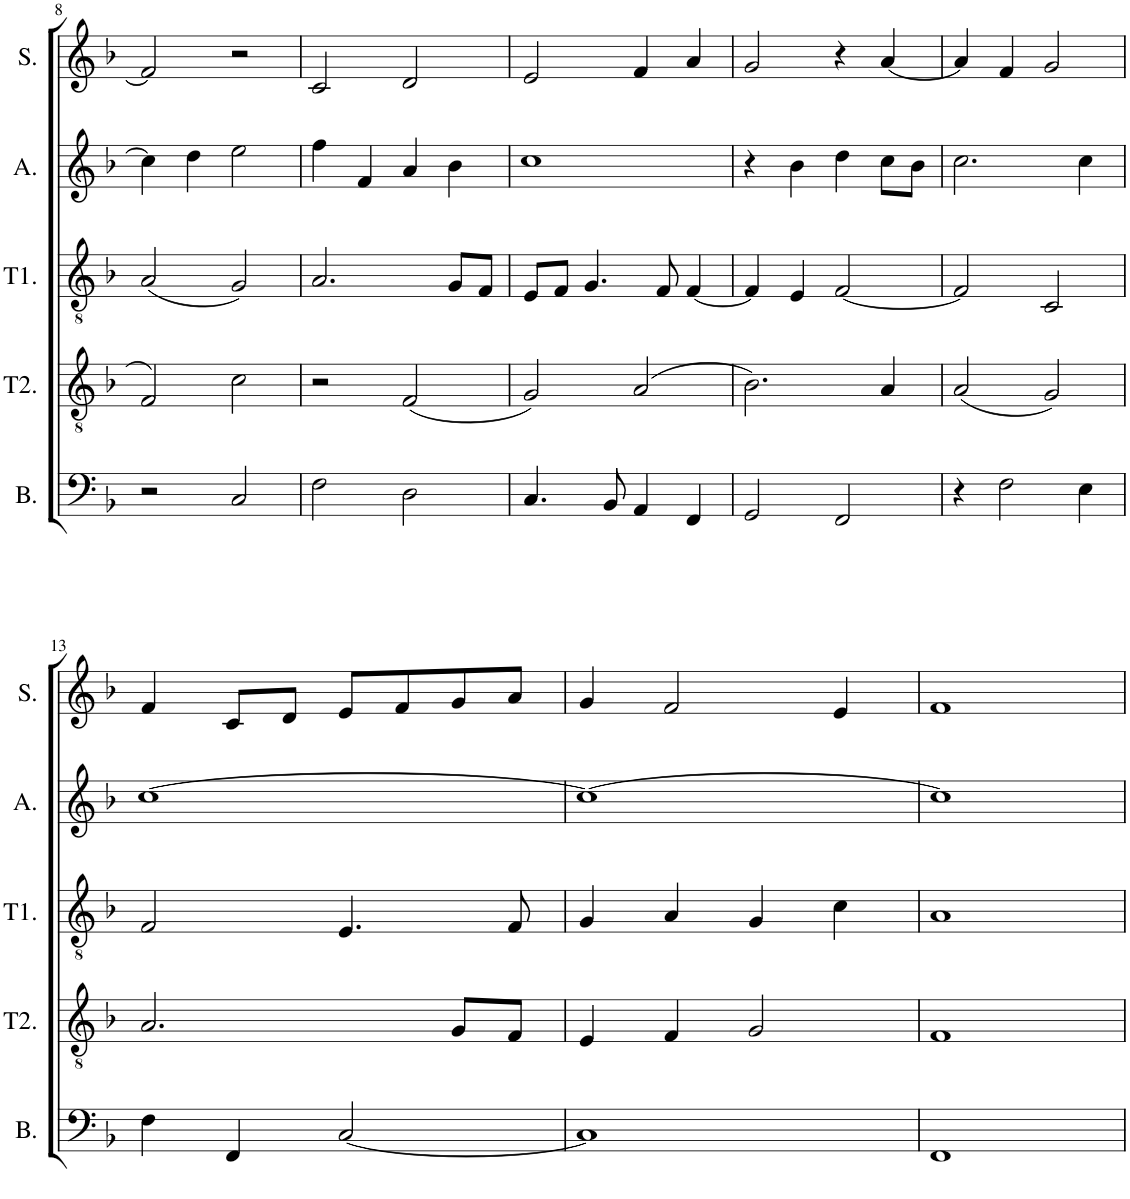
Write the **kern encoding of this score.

**kern	**kern	**kern	**kern	**kern
*part5	*part4	*part3	*part2	*part1
*staff5	*staff4	*staff3	*staff2	*staff1
*I"Bass	*I"Tenor II	*I"Tenor I	*I"Alto	*I"Soprano
*I'B.	*I'T2.	*I'T1.	*I'A.	*I'S.
!!LO:PB:g=z
*clefF4	*clefGv2	*clefGv2	*clefG2	*clefG2
*	*	*	*Trd1c2	*
*k[b-]	*k[b-]	*k[b-]	*k[b-]	*k[b-]
*M2/2	*M2/2	*M2/2	*M2/2	*M2/2
*met(c|)	*met(c|)	*met(c|)	*met(c|)	*met(c|)
=8	=8	=8	=8	=8
2r	2F/	(2A/	4cc\]	2f/]
.	.	.	4dd\	.
2C/	2c\	2G/)	2ee\	2r
=9	=9	=9	=9	=9
2F\	2r	2.A/	4ff\	2c/
.	.	.	4f/	.
2D\	(2F/	.	4a/	2d/
.	.	8G/L	4b-\	.
.	.	8F/J	.	.
=10	=10	=10	=10	=10
4.C/	2G/)	8E/L	1cc	2e/
.	.	8F/J	.	.
.	.	4.G/	.	.
8BB-/	.	.	.	.
4AA/	(2A/	.	.	4f/
.	.	8F/	.	.
4FF/	.	[4F/	.	4a/
=11	=11	=11	=11	=11
2GG/	2.B-\)	4F/]	4r	2g/
.	.	4E/	4b-\	.
2FF/	.	[2F/	4dd\	4r
.	4A/	.	8cc\L	[4a/
.	.	.	8b-\J	.
=12	=12	=12	=12	=12
4r	(2A/	2F/]	2.cc\	4a/]
2F\	.	.	.	4f/
.	2G/)	2C/	.	2g/
4E\	.	.	4cc\	.
!!LO:LB:g=z
=13	=13	=13	=13	=13
4F\	2.A/	2F/	[1cc	4f/
4FF/	.	.	.	8c/L
.	.	.	.	8d/J
[2C/	.	4.E/	.	8e/L
.	.	.	.	8f/
.	8G/L	.	.	8g/
.	8F/J	8F/	.	8a/J
=14	=14	=14	=14	=14
1C]	4E/	4G/	1cc_	4g/
.	4F/	4A/	.	2f/
.	2G/	4G/	.	.
.	.	4c\	.	4e/
=15	=15	=15	=15	=15
1FF	1F	1A	1cc]	1f
=	=	=	=	=
*-	*-	*-	*-	*-
